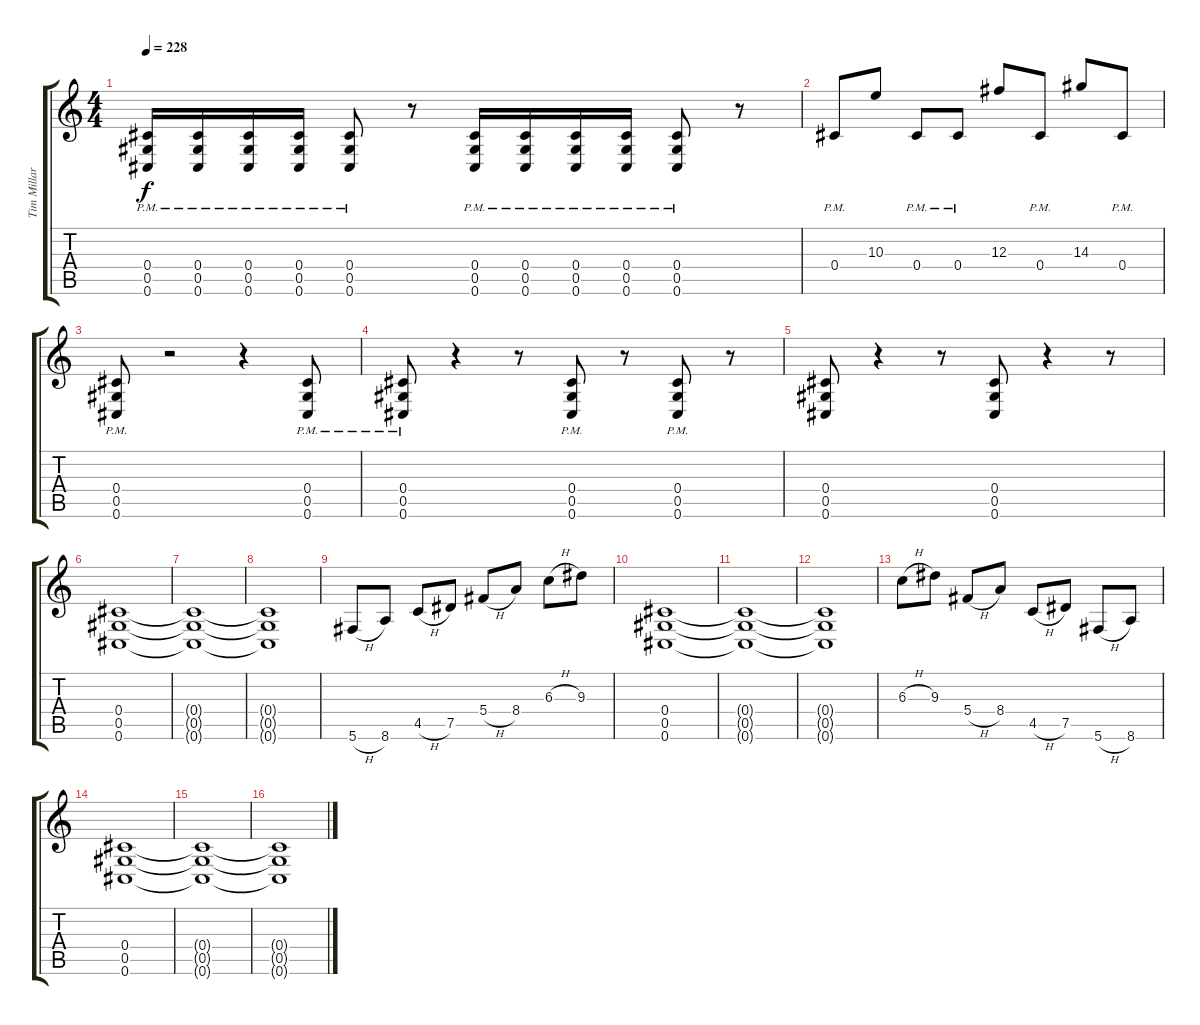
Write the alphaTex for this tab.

\track ("Tim Millar" "Tim Millar") {instrument distortionguitar}
\staff {score tabs}
\tuning (Eb4 Bb3 Gb3 Db3 Ab2 Db2) {hide}
\ts (4 4)
\tempo 228
\clef g2
\ks c
(0.4{pm} 0.5{pm} 0.6{pm}).16{dy f} (0.4{pm} 0.5{pm} 0.6{pm}).16 (0.4{pm} 0.5{pm} 0.6{pm}).16 (0.4{pm} 0.5{pm} 0.6{pm}).16 (0.4{pm} 0.5{pm} 0.6{pm}).8 r.8 (0.4{pm} 0.5{pm} 0.6{pm}).16 (0.4{pm} 0.5{pm} 0.6{pm}).16 (0.4{pm} 0.5{pm} 0.6{pm}).16 (0.4{pm} 0.5{pm} 0.6{pm}).16 (0.4{pm} 0.5{pm} 0.6{pm}).8 r.8 |
0.4{pm}.8 10.3.8 0.4{pm}.8 0.4{pm}.8 12.3.8 0.4{pm}.8 14.3.8 0.4{pm}.8 |
(0.4{pm} 0.5{pm} 0.6).8 r.2 r.4 (0.4{pm} 0.5{pm} 0.6).8 |
(0.4{pm} 0.5{pm} 0.6).8 r.4 r.8 (0.4{pm} 0.5{pm} 0.6{pm}).8 r.8 (0.4{pm} 0.5{pm} 0.6{pm}).8 r.8 |
(0.4 0.5 0.6).8 r.4 r.8 (0.4 0.5 0.6).8 r.4 r.8 |
(0.4 0.5 0.6).1 |
(0.4{t} 0.5{t} 0.6{t}).1 |
(0.4{t} 0.5{t} 0.6{t}).1 |
5.6{h}.8 8.6.8 4.5{h}.8 7.5.8 5.4{h}.8 8.4.8 6.3{h}.8 9.3.8 |
(0.4 0.5 0.6).1 |
(0.4{t} 0.5{t} 0.6{t}).1 |
(0.4{t} 0.5{t} 0.6{t}).1 |
6.3{h}.8 9.3.8 5.4{h}.8 8.4.8 4.5{h}.8 7.5.8 5.6{h}.8 8.6.8 |
(0.4 0.5 0.6).1 |
(0.4{t} 0.5{t} 0.6{t}).1 |
(0.4{t} 0.5{t} 0.6{t}).1
